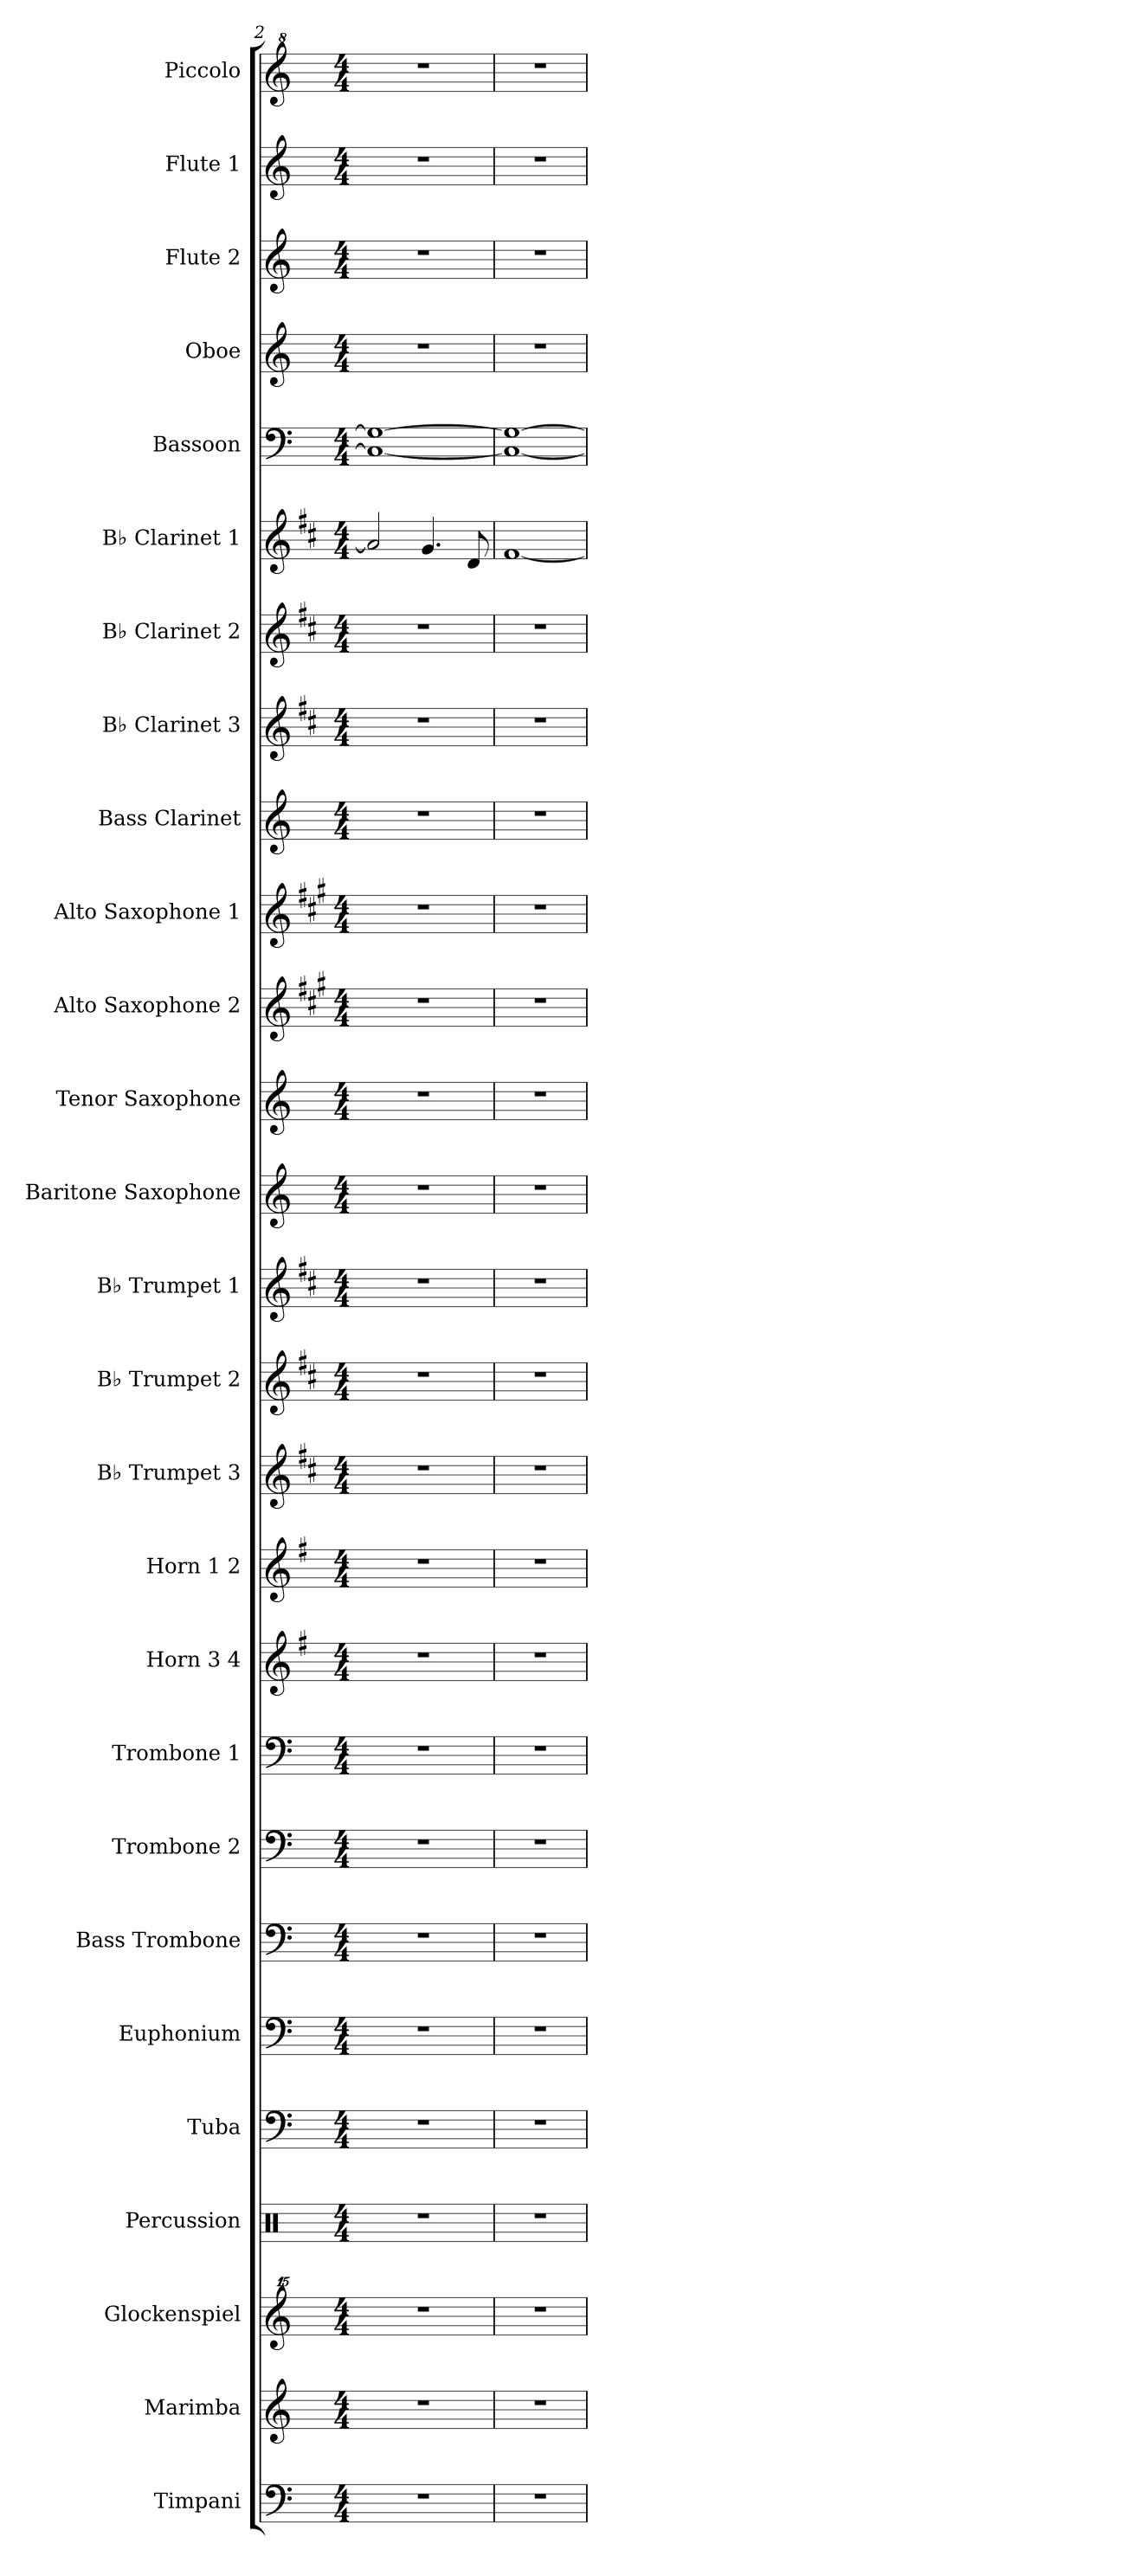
**kern	**kern	**kern	**kern	**kern	**kern	**kern	**kern	**kern	**kern	**kern	**kern	**kern	**kern	**kern	**kern	**kern	**kern	**kern	**kern	**kern	**kern	**kern	**kern	**kern	**kern	**kern
*part27	*part26	*part25	*part24	*part23	*part22	*part21	*part20	*part19	*part18	*part17	*part16	*part15	*part14	*part13	*part12	*part11	*part10	*part9	*part8	*part7	*part6	*part5	*part4	*part3	*part2	*part1
*staff27	*staff26	*staff25	*staff24	*staff23	*staff22	*staff21	*staff20	*staff19	*staff18	*staff17	*staff16	*staff15	*staff14	*staff13	*staff12	*staff11	*staff10	*staff9	*staff8	*staff7	*staff6	*staff5	*staff4	*staff3	*staff2	*staff1
*I"Timpani	*I"Marimba	*I"Glockenspiel	*I"Percussion	*I"Tuba	*I"Euphonium	*I"Bass Trombone	*I"Trombone 2	*I"Trombone 1	*I"Horn 3 4	*I"Horn 1 2	*I"B♭ Trumpet 3	*I"B♭ Trumpet 2	*I"B♭ Trumpet 1	*I"Baritone Saxophone	*I"Tenor Saxophone	*I"Alto Saxophone 2	*I"Alto Saxophone 1	*I"Bass Clarinet	*I"B♭ Clarinet 3	*I"B♭ Clarinet 2	*I"B♭ Clarinet 1	*I"Bassoon	*I"Oboe	*I"Flute 2	*I"Flute 1	*I"Piccolo
*I'Timp.	*I'Mrm.	*I'Glk.	*I'Perc.	*I'Tu.	*I'Eu.	*I'B. Trb.	*I'Trb. 2	*I'Trb. 1	*I'Hn. 3 4	*I'Hn. 1 2	*I'Tpt. 3	*I'Tpt. 2	*I'Tpt. 1	*I'Bar. Sax.	*I'T. Sax.	*I'A. Sax. 2	*I'A. Sax. 1	*I'B. Cl.	*I'B♭ Cl. 3	*I'B♭ Cl. 2	*I'B♭ Cl. 1	*I'Bsn.	*I'Ob.	*I'Fl. 2	*I'Fl. 1	*I'Picc.
*clefF4	*clefG2	*clefG^^2	*clefX	*clefF4	*clefF4	*clefF4	*clefF4	*clefF4	*clefG2	*clefG2	*clefG2	*clefG2	*clefG2	*clefG2	*clefG2	*clefG2	*clefG2	*clefG2	*clefG2	*clefG2	*clefG2	*clefF4	*clefG2	*clefG2	*clefG2	*clefG^2
*	*	*	*	*	*	*	*	*	*ITrd4c7	*ITrd4c7	*ITrd1c2	*ITrd1c2	*ITrd1c2	*ITrd12c21	*ITrd8c14	*ITrd5c9	*ITrd5c9	*ITrd8c14	*ITrd1c2	*ITrd1c2	*ITrd1c2	*	*	*	*	*ITrd-7c-12
*k[]	*k[]	*k[]	*k[]	*k[]	*k[]	*k[]	*k[]	*k[]	*k[]	*k[]	*k[]	*k[]	*k[]	*k[]	*k[]	*k[]	*k[]	*k[]	*k[]	*k[]	*k[]	*k[]	*k[]	*k[]	*k[]	*k[]
*C:	*C:	*C:	*C:	*C:	*C:	*C:	*C:	*C:	*C:	*C:	*C:	*C:	*C:	*C:	*C:	*C:	*C:	*C:	*C:	*C:	*C:	*C:	*C:	*C:	*C:	*C:
*M4/4	*M4/4	*M4/4	*M4/4	*M4/4	*M4/4	*M4/4	*M4/4	*M4/4	*M4/4	*M4/4	*M4/4	*M4/4	*M4/4	*M4/4	*M4/4	*M4/4	*M4/4	*M4/4	*M4/4	*M4/4	*M4/4	*M4/4	*M4/4	*M4/4	*M4/4	*M4/4
=2	=2	=2	=2	=2	=2	=2	=2	=2	=2	=2	=2	=2	=2	=2	=2	=2	=2	=2	=2	=2	=2	=2	=2	=2	=2	=2
1r	1r	1r	1r	1r	1r	1r	1r	1r	1r	1r	1r	1r	1r	1r	1r	1r	1r	1r	1r	1r	2g/]	1C_ 1G_	1r	1r	1r	1r
.	.	.	.	.	.	.	.	.	.	.	.	.	.	.	.	.	.	.	.	.	4.f/	.	.	.	.	.
.	.	.	.	.	.	.	.	.	.	.	.	.	.	.	.	.	.	.	.	.	8c/	.	.	.	.	.
=3	=3	=3	=3	=3	=3	=3	=3	=3	=3	=3	=3	=3	=3	=3	=3	=3	=3	=3	=3	=3	=3	=3	=3	=3	=3	=3
1r	1r	1r	1r	1r	1r	1r	1r	1r	1r	1r	1r	1r	1r	1r	1r	1r	1r	1r	1r	1r	[1e	1C_ 1G_	1r	1r	1r	1r
=	=	=	=	=	=	=	=	=	=	=	=	=	=	=	=	=	=	=	=	=	=	=	=	=	=	=
*-	*-	*-	*-	*-	*-	*-	*-	*-	*-	*-	*-	*-	*-	*-	*-	*-	*-	*-	*-	*-	*-	*-	*-	*-	*-	*-
